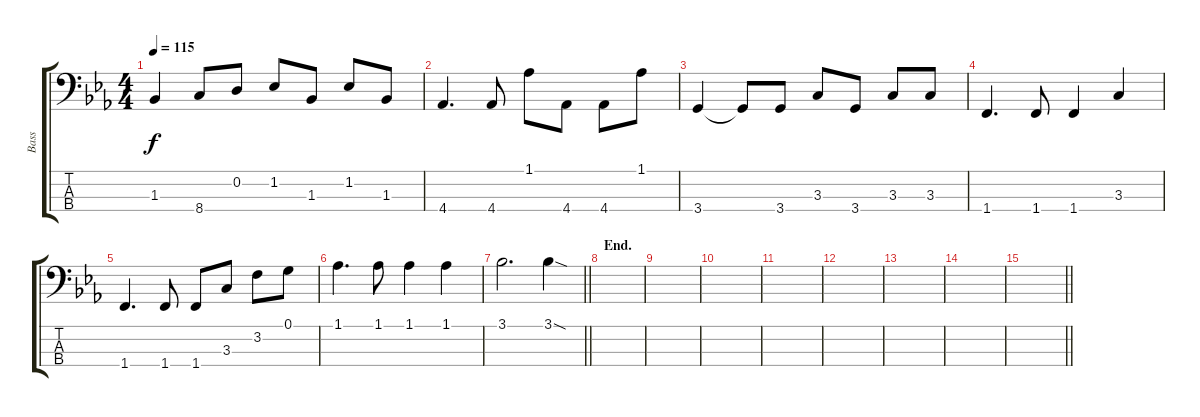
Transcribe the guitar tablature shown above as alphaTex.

\track ("Bass" "Bass") {instrument electricbassfinger}
\staff {score tabs}
\tuning (G2 D2 A1 E1) {hide}
\ts (4 4)
\tempo 115
\clef f4
\ks eb
1.3.4{dy f} 8.4.8 0.2.8 1.2.8 1.3.8 1.2.8 1.3.8 |
4.4.4{d} 4.4.8 1.1.8 4.4.8 4.4.8 1.1.8 |
3.4.4 3.4{t}.8 3.4.8 3.3.8 3.4.8 3.3.8 3.3.8 |
1.4.4{d} 1.4.8 1.4.4 3.3.4 |
1.4.4{d} 1.4.8 1.4.8 3.3.8 3.2.8 0.1.8 |
1.1.4{d} 1.1.8 1.1.4 1.1.4 |
\barLineRight lightlight
3.1.2{d} 3.1{sod}.4 |
\section ("" "End.")
|
|
|
|
|
|
|
\barLineRight lightlight
